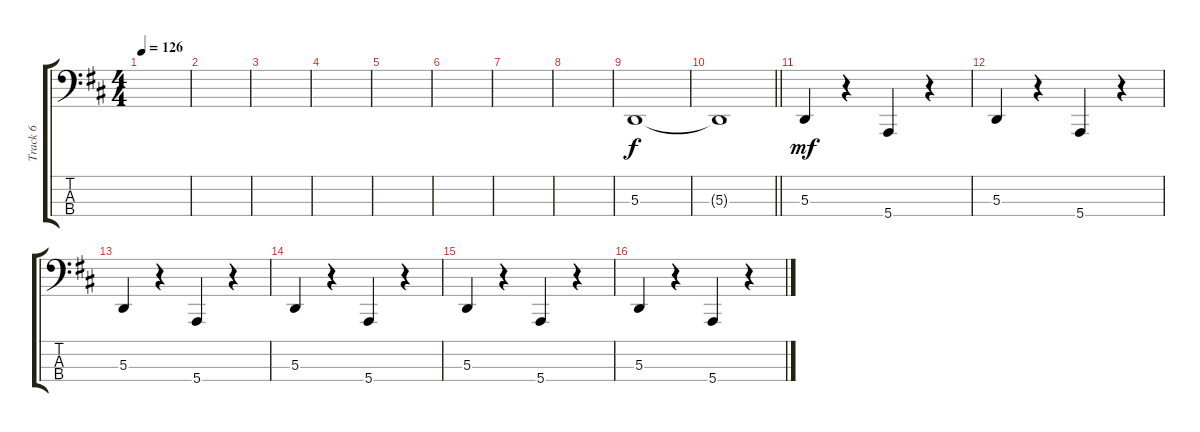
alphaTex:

\track ("Track 6" "Track 6") {instrument tuba}
\staff {score tabs}
\tuning (G2 D2 A1 E1) {hide}
\ts (4 4)
\tempo 126
\clef f4
\ks d
|
|
|
|
|
|
|
|
5.3.1{dy f} |
\barLineRight lightlight
5.3{t}.1 |
5.3.4{dy mf} r.4 5.4.4 r.4 |
5.3.4 r.4 5.4.4 r.4 |
5.3.4 r.4 5.4.4 r.4 |
5.3.4 r.4 5.4.4 r.4 |
5.3.4 r.4 5.4.4 r.4 |
5.3.4 r.4 5.4.4 r.4
